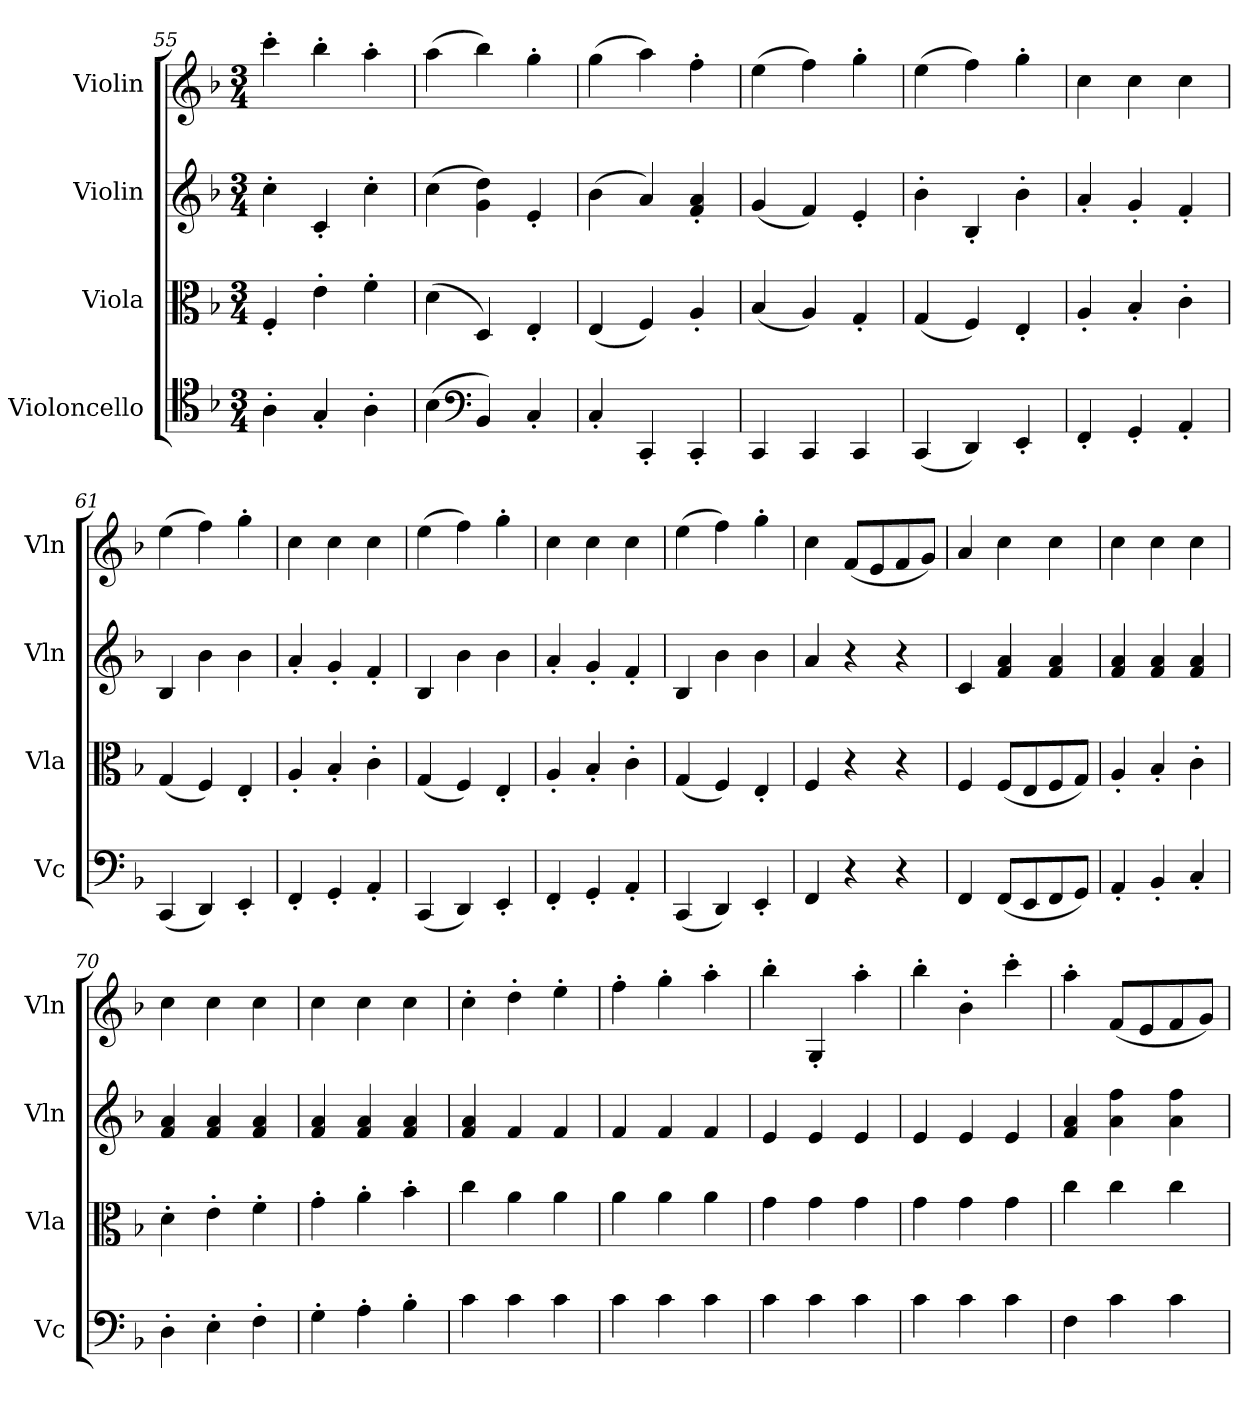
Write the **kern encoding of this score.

**kern	**kern	**kern	**kern
*part4	*part3	*part2	*part1
*staff4	*staff3	*staff2	*staff1
*I"Violoncello	*I"Viola	*I"Violin	*I"Violin
*I'Vc	*I'Vla	*I'Vln	*I'Vln
*clefC4	*clefC3	*clefG2	*clefG2
*k[b-]	*k[b-]	*k[b-]	*k[b-]
*F:	*F:	*F:	*F:
*M3/4	*M3/4	*M3/4	*M3/4
=55	=55	=55	=55
4A'\	4F'/	4cc'\	4ccc'\
4G'/	4e'\	4c'/	4bb-'\
4A'\	4f'\	4cc'\	4aa'\
=56	=56	=56	=56
(4B-\	(4d\	(4cc\	(4aa\
*clefF4	*	*	*
4BB-/)	4D/)	4g\ 4dd\)	4bb-\)
4C'/	4E'/	4e'/	4gg'\
=57	=57	=57	=57
4C'/	(4E/	(4b-\	(4gg\
4CC'/	4F/)	4a/)	4aa\)
4CC'/	4A'/	4f'/ 4a'/	4ff'\
=58	=58	=58	=58
4CC/	(4B-/	(4g/	(4ee\
4CC/	4A/)	4f/)	4ff\)
4CC/	4G'/	4e'/	4gg'\
=59	=59	=59	=59
(4CC/	(4G/	4b-'\	(4ee\
4DD/)	4F/)	4B-'/	4ff\)
4EE'/	4E'/	4b-'\	4gg'\
=60	=60	=60	=60
4FF'/	4A'/	4a'/	4cc\
4GG'/	4B-'/	4g'/	4cc\
4AA'/	4c'\	4f'/	4cc\
=61	=61	=61	=61
(4CC/	(4G/	4B-/	(4ee\
4DD/)	4F/)	4b-\	4ff\)
4EE'/	4E'/	4b-\	4gg'\
=62	=62	=62	=62
4FF'/	4A'/	4a'/	4cc\
4GG'/	4B-'/	4g'/	4cc\
4AA'/	4c'\	4f'/	4cc\
=63	=63	=63	=63
(4CC/	(4G/	4B-/	(4ee\
4DD/)	4F/)	4b-\	4ff\)
4EE'/	4E'/	4b-\	4gg'\
=64	=64	=64	=64
4FF'/	4A'/	4a'/	4cc\
4GG'/	4B-'/	4g'/	4cc\
4AA'/	4c'\	4f'/	4cc\
=65	=65	=65	=65
(4CC/	(4G/	4B-/	(4ee\
4DD/)	4F/)	4b-\	4ff\)
4EE'/	4E'/	4b-\	4gg'\
=66	=66	=66	=66
4FF/	4F/	4a/	4cc\
4r	4r	4r	(8f/L
.	.	.	8e/
4r	4r	4r	8f/
.	.	.	8g/J)
=68	=68	=68	=68
4FF/	4F/	4c/	4a/
(8FF/L	(8F/L	4f/ 4a/	4cc\
8EE/	8E/	.	.
8FF/	8F/	4f/ 4a/	4cc\
8GG/J)	8G/J)	.	.
=69	=69	=69	=69
4AA'/	4A'/	4f/ 4a/	4cc\
4BB-'/	4B-'/	4f/ 4a/	4cc\
4C'/	4c'\	4f/ 4a/	4cc\
=70	=70	=70	=70
4D'\	4d'\	4f/ 4a/	4cc\
4E'\	4e'\	4f/ 4a/	4cc\
4F'\	4f'\	4f/ 4a/	4cc\
=71	=71	=71	=71
4G'\	4g'\	4f/ 4a/	4cc\
4A'\	4a'\	4f/ 4a/	4cc\
4B-'\	4b-'\	4f/ 4a/	4cc\
=72	=72	=72	=72
4c\	4cc\	4f/ 4a/	4cc'\
4c\	4a\	4f/	4dd'\
4c\	4a\	4f/	4ee'\
=73	=73	=73	=73
4c\	4a\	4f/	4ff'\
4c\	4a\	4f/	4gg'\
4c\	4a\	4f/	4aa'\
=74	=74	=74	=74
4c\	4g\	4e/	4bb-'\
4c\	4g\	4e/	4G'/
4c\	4g\	4e/	4aa'\
=75	=75	=75	=75
4c\	4g\	4e/	4bb-'\
4c\	4g\	4e/	4b-'\
4c\	4g\	4e/	4ccc'\
=76	=76	=76	=76
4F\	4cc\	4f/ 4a/	4aa'\
4c\	4cc\	4a\ 4ff\	(8f/L
.	.	.	8e/
4c\	4cc\	4a\ 4ff\	8f/
.	.	.	8g/J)
=	=	=	=
*-	*-	*-	*-
